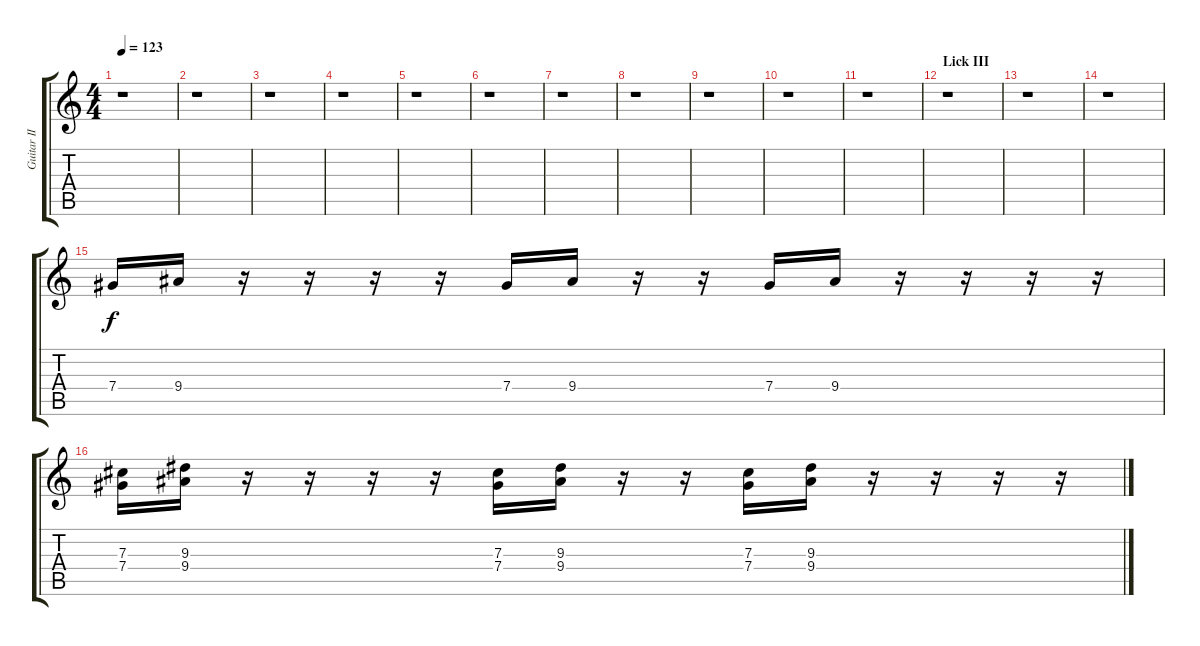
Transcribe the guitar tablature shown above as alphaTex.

\track ("Guitar II" "Guitar II") {instrument distortionguitar}
\staff {score tabs}
\tuning (Eb4 Bb3 Gb3 Db3 Ab2 Eb2) {hide}
\ts (4 4)
\tempo 123
\clef g2
\ks c
r.1{dy f} |
r.1 |
r.1 |
r.1 |
r.1 |
r.1 |
r.1 |
r.1 |
r.1 |
r.1 |
r.1 |
\section ("" "Lick III")
r.1 |
r.1 |
r.1 |
7.4.16 9.4.16 r.16 r.16 r.16 r.16 7.4.16 9.4.16 r.16 r.16 7.4.16 9.4.16 r.16 r.16 r.16 r.16 |
(7.3 7.4).16 (9.3 9.4).16 r.16 r.16 r.16 r.16 (7.3 7.4).16 (9.3 9.4).16 r.16 r.16 (7.3 7.4).16 (9.3 9.4).16 r.16 r.16 r.16 r.16
